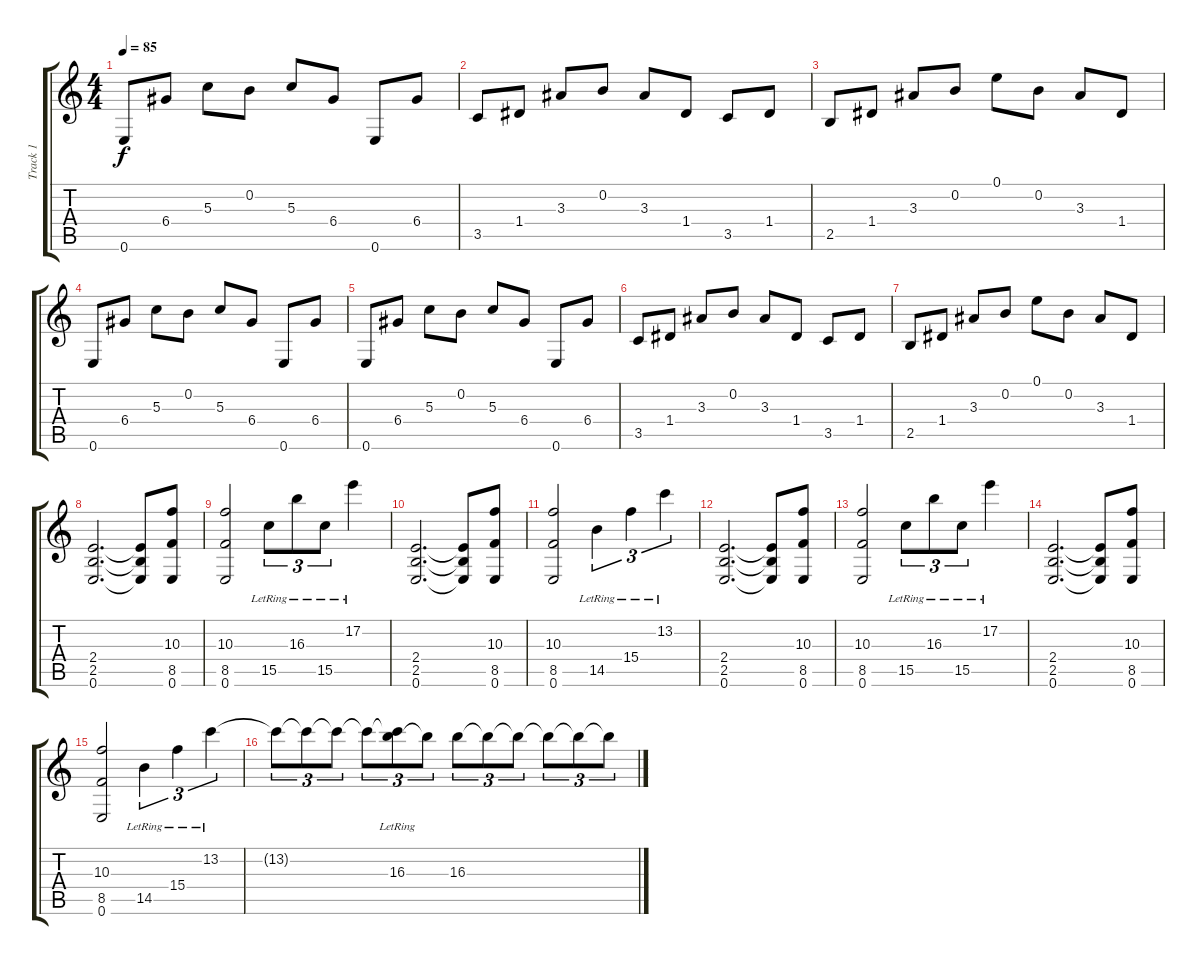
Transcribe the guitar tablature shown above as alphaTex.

\track ("Track 1" "Track 1") {instrument distortionguitar}
\staff {score tabs}
\tuning (E4 B3 G3 D3 A2 E2) {hide}
\ts (4 4)
\tempo 85
\clef g2
\ks c
0.6.8{dy f} 6.4.8 5.3.8 0.2.8 5.3.8 6.4.8 0.6.8 6.4.8 |
3.5.8 1.4.8 3.3.8 0.2.8 3.3.8 1.4.8 3.5.8 1.4.8 |
2.5.8 1.4.8 3.3.8 0.2.8 0.1.8 0.2.8 3.3.8 1.4.8 |
0.6.8 6.4.8 5.3.8 0.2.8 5.3.8 6.4.8 0.6.8 6.4.8 |
0.6.8 6.4.8 5.3.8 0.2.8 5.3.8 6.4.8 0.6.8 6.4.8 |
3.5.8 1.4.8 3.3.8 0.2.8 3.3.8 1.4.8 3.5.8 1.4.8 |
2.5.8 1.4.8 3.3.8 0.2.8 0.1.8 0.2.8 3.3.8 1.4.8 |
(2.4 2.5 0.6).2{d} (2.4{t} 2.5{t} 0.6{t}).8 (10.3 8.5 0.6).8 |
(10.3 8.5 0.6).2 15.5{lr}.8{tu (3 2)} 16.3{lr}.8{tu (3 2)} 15.5{lr}.8{tu (3 2)} 17.2{lr}.4 |
(2.4 2.5 0.6).2{d} (2.4{t} 2.5{t} 0.6{t}).8 (10.3 8.5 0.6).8 |
(10.3 8.5 0.6).2 14.5{lr}.4{tu (3 2)} 15.4{lr}.4{tu (3 2)} 13.2{lr}.4{tu (3 2)} |
(2.4 2.5 0.6).2{d} (2.4{t} 2.5{t} 0.6{t}).8 (10.3 8.5 0.6).8 |
(10.3 8.5 0.6).2 15.5{lr}.8{tu (3 2)} 16.3{lr}.8{tu (3 2)} 15.5{lr}.8{tu (3 2)} 17.2{lr}.4 |
(2.4 2.5 0.6).2{d} (2.4{t} 2.5{t} 0.6{t}).8 (10.3 8.5 0.6).8 |
(10.3 8.5 0.6).2 14.5{lr}.4{tu (3 2)} 15.4{lr}.4{tu (3 2)} 13.2{lr}.4{tu (3 2)} |
13.2{t}.8{tu (3 2)} 13.2{t}.8{tu (3 2)} 13.2{t}.8{tu (3 2)} 13.2{t}.8{tu (3 2)} (13.2{t} 16.3{lr}).8{tu (3 2)} 16.3{t}.8{tu (3 2)} 16.3.8{tu (3 2)} 16.3{t}.8{tu (3 2)} 16.3{t}.8{tu (3 2)} 16.3{t}.8{tu (3 2)} 16.3{t}.8{tu (3 2)} 16.3{t}.8{tu (3 2)}
